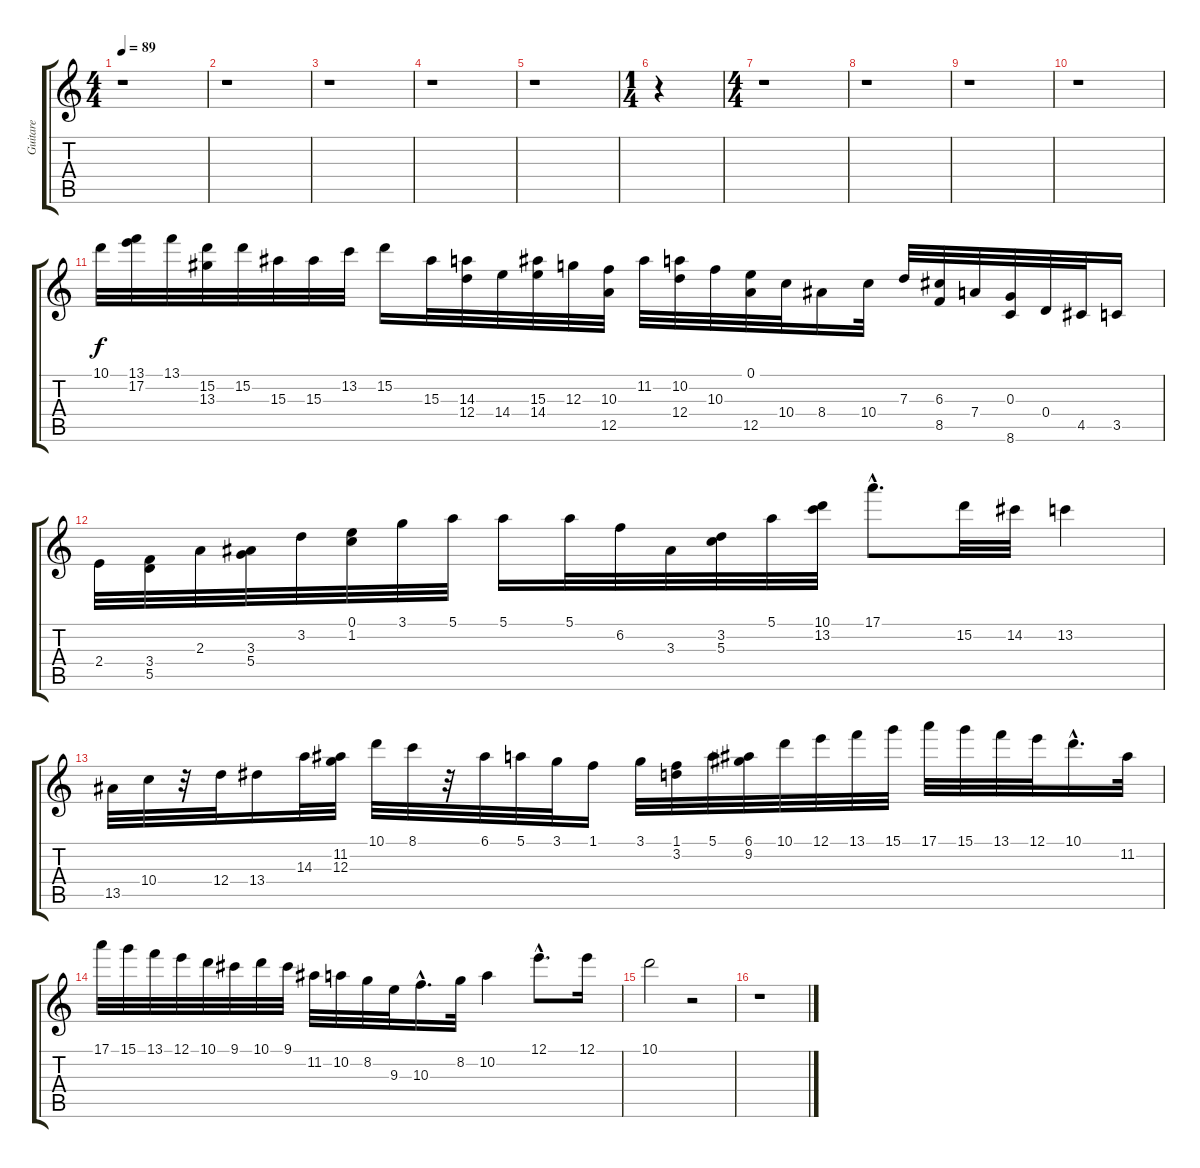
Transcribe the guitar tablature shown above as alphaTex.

\track ("Guitare" "Guitare") {instrument distortionguitar}
\staff {score tabs}
\tuning (E4 B3 G3 D3 A2 E2) {hide}
\ts (4 4)
\tempo 89
\clef g2
\ks c
r.1{dy f} |
r.1 |
r.1 |
r.1 |
r.1 |
\ts (1 4)
r.4 |
\ts (4 4)
r.1 |
r.1 |
r.1 |
r.1 |
10.1.32{volume 16 balance 11} (13.1 17.2).32 13.1.32 (15.2 13.3).32 15.2.32 15.3.32 15.3.32 13.2.32 15.2.16 15.3.32 (14.3 12.4).32 14.4.32 (15.3 14.4).32 12.3.32 (10.3 12.5).32 11.2.32{volume 16 balance 11} (10.2 12.4).32 10.3.32 (0.1 12.5).32 10.4.32 8.4.16 10.4.32 7.3.32 (6.3 8.5).32 7.4.32 (0.3 8.6).32 0.4.32 4.5.32 3.5.16 |
2.4.32 (3.4 5.5).32 2.3.32 (3.3 5.4).32 3.2.32 (0.1 1.2).32 3.1.32 5.1.32 5.1.16 5.1.32 6.2.32 3.3.32 (3.2 5.3).32 5.1.32 (10.1 13.2).32 17.1{hac}.8{d} 15.2.32 14.2.32 13.2.4 |
13.5.32 10.4.32 r.32 12.4.32 13.4.16 14.3.32{volume 16 balance 11} (11.2 12.3).32 10.1.32 8.1.32 r.32 6.1.32 5.1.32 3.1.32 1.1.16 3.1.32 (1.1 3.2).32 5.1.32 (6.1 9.2).32 10.1.32 12.1.32 13.1.32 15.1.32 17.1.32 15.1.32 13.1.32 12.1.32 10.1{hac}.16{d} 11.2.32 |
17.1.32 15.1.32 13.1.32 12.1.32 10.1.32 9.1.32 10.1.32 9.1.32 11.2.32 10.2.32 8.2.32 9.3.32 10.3{hac}.16{d} 8.2.32 10.2.4 12.1{hac}.8{d} 12.1.16 |
10.1.2{volume 13 balance 11} r.2 |
r.1
